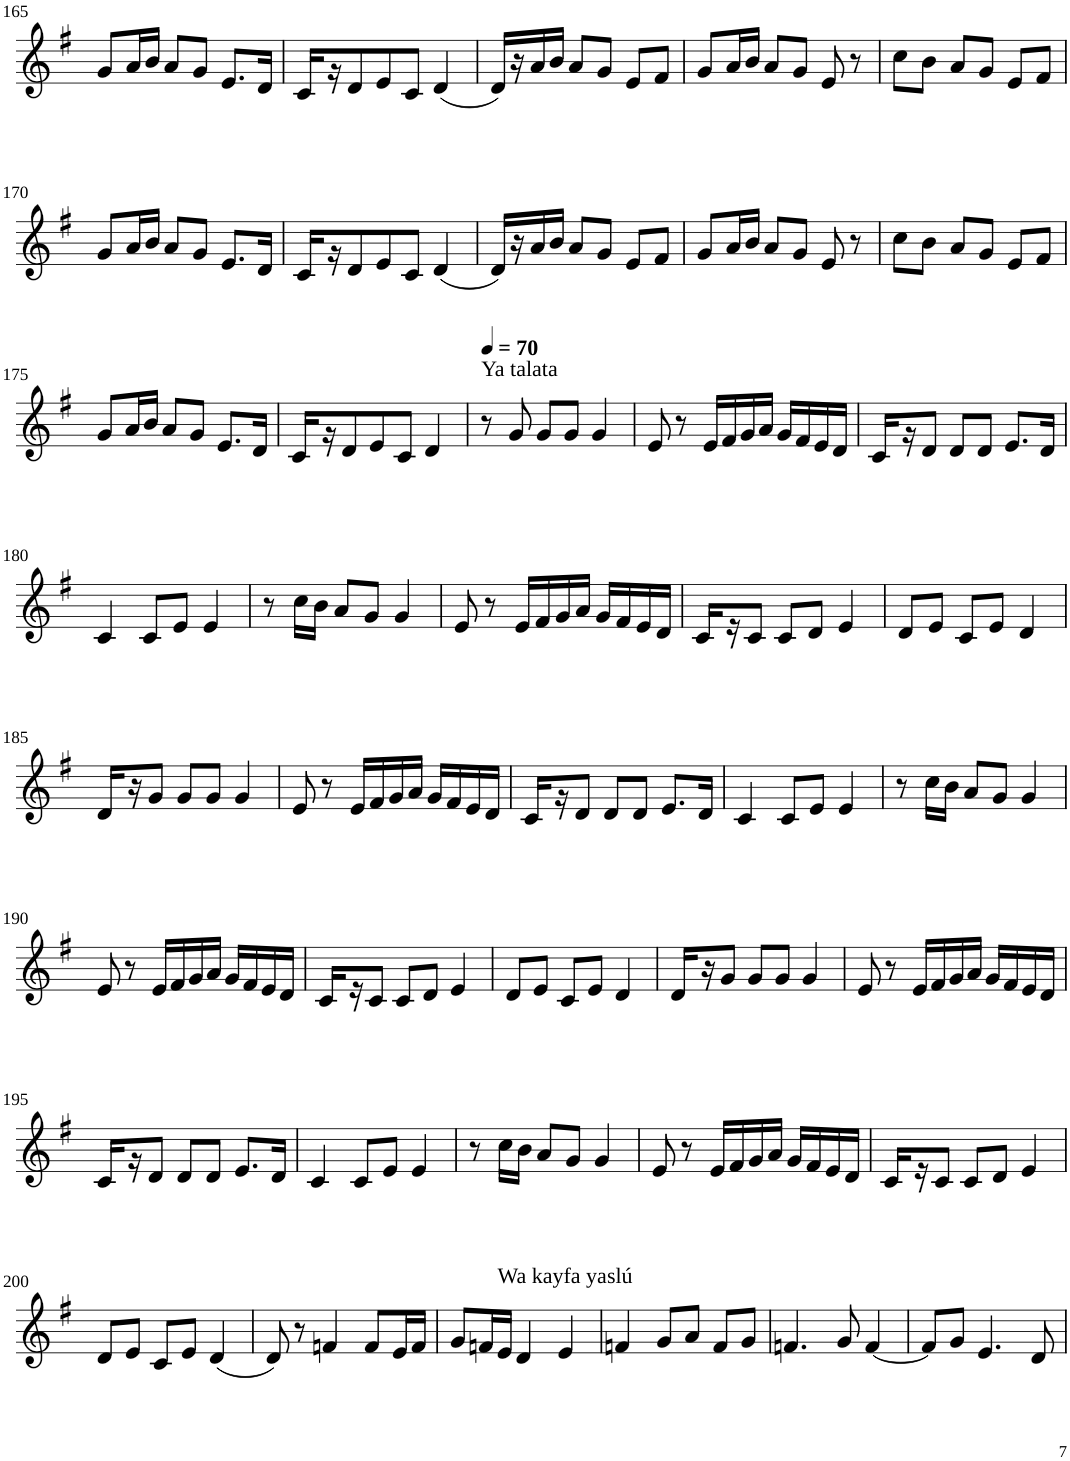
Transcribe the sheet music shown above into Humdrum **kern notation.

**kern
*part1
*staff1
*I"Violin
!!LO:PB:g=z
*clefG2
*k[f#]
*G:
*M3/4
=165
8g/L
16a/L
16b/JJ
8a/L
8g/J
8.e/L
16d/Jk
=166
16c/LL
16r
8d/
8e/
8c/J
(4d/
=167
16d/LL)
16r
16a/
16b/JJ
8a/L
8g/J
8e/L
8f#/J
=168
8g/L
16a/L
16b/JJ
8a/L
8g/J
8e/
8r
=169
8cc\L
8b\J
8a/L
8g/J
8e/L
8f#/J
!!LO:LB:g=z
=170
8g/L
16a/L
16b/JJ
8a/L
8g/J
8.e/L
16d/Jk
=171
16c/LL
16r
8d/
8e/
8c/J
(4d/
=172
16d/LL)
16r
16a/
16b/JJ
8a/L
8g/J
8e/L
8f#/J
=173
8g/L
16a/L
16b/JJ
8a/L
8g/J
8e/
8r
=174
8cc\L
8b\J
8a/L
8g/J
8e/L
8f#/J
!!LO:LB:g=z
=175
8g/L
16a/L
16b/JJ
8a/L
8g/J
8.e/L
16d/Jk
=176
16c/LL
16r
8d/
8e/
8c/J
4d/
=177
*MM70
!LO:TX:a:t=Ya talata
8r
8g/
8g/L
8g/J
4g/
=178
8e/
8r
16e/LL
16f#/
16g/
16a/JJ
16g/LL
16f#/
16e/
16d/JJ
=179
16c/LL
16r
8d/J
8d/L
8d/J
8.e/L
16d/Jk
!!LO:LB:g=z
=180
4c/
8c/L
8e/J
4e/
=181
8r
16cc\LL
16b\JJ
8a/L
8g/J
4g/
=182
8e/
8r
16e/LL
16f#/
16g/
16a/JJ
16g/LL
16f#/
16e/
16d/JJ
=183
16c/LL
16r
8c/J
8c/L
8d/J
4e/
=184
8d/L
8e/J
8c/L
8e/J
4d/
!!LO:LB:g=z
=185
16d/LL
16r
8g/J
8g/L
8g/J
4g/
=186
8e/
8r
16e/LL
16f#/
16g/
16a/JJ
16g/LL
16f#/
16e/
16d/JJ
=187
16c/LL
16r
8d/J
8d/L
8d/J
8.e/L
16d/Jk
=188
4c/
8c/L
8e/J
4e/
=189
8r
16cc\LL
16b\JJ
8a/L
8g/J
4g/
!!LO:LB:g=z
=190
8e/
8r
16e/LL
16f#/
16g/
16a/JJ
16g/LL
16f#/
16e/
16d/JJ
=191
16c/LL
16r
8c/J
8c/L
8d/J
4e/
=192
8d/L
8e/J
8c/L
8e/J
4d/
=193
16d/LL
16r
8g/J
8g/L
8g/J
4g/
=194
8e/
8r
16e/LL
16f#/
16g/
16a/JJ
16g/LL
16f#/
16e/
16d/JJ
!!LO:LB:g=z
=195
16c/LL
16r
8d/J
8d/L
8d/J
8.e/L
16d/Jk
=196
4c/
8c/L
8e/J
4e/
=197
8r
16cc\LL
16b\JJ
8a/L
8g/J
4g/
=198
8e/
8r
16e/LL
16f#/
16g/
16a/JJ
16g/LL
16f#/
16e/
16d/JJ
=199
16c/LL
16r
8c/J
8c/L
8d/J
4e/
!!LO:LB:g=z
=200
8d/L
8e/J
8c/L
8e/J
(4d/
=201
8d/)
8r
4fn/
8f/L
16e/L
16f/JJ
=202
8g/L
16fn/L
!LO:TX:a:t=Wa kayfa yaslú
16e/JJ
4d/
4e/
=203
4fn/
8g/L
8a/J
8f/L
8g/J
=204
4.fn/
8g/
[4f/
=205
8f/L]
8g/J
4.e/
8d/
=
*-
